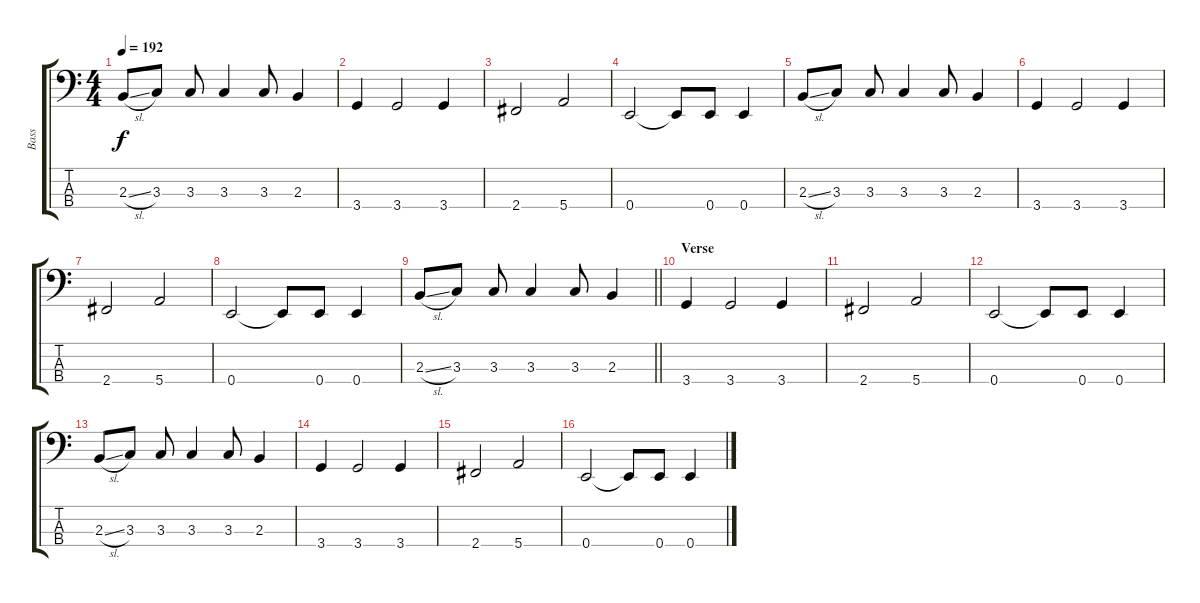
\track ("Bass" "Bass") {instrument electricbasspick}
\staff {score tabs}
\tuning (G2 D2 A1 E1) {hide}
\ts (4 4)
\tempo 192
\clef f4
\ks c
2.3{sl}.8{dy f} 3.3.8 3.3.8 3.3.4 3.3.8 2.3.4 |
3.4.4 3.4.2 3.4.4 |
2.4.2 5.4.2 |
0.4.2 0.4{t}.8 0.4.8 0.4.4 |
2.3{sl}.8 3.3.8 3.3.8 3.3.4 3.3.8 2.3.4 |
3.4.4 3.4.2 3.4.4 |
2.4.2 5.4.2 |
0.4.2 0.4{t}.8 0.4.8 0.4.4 |
\barLineRight lightlight
2.3{sl}.8 3.3.8 3.3.8 3.3.4 3.3.8 2.3.4 |
\section ("" "Verse ")
3.4.4 3.4.2 3.4.4 |
2.4.2 5.4.2 |
0.4.2 0.4{t}.8 0.4.8 0.4.4 |
2.3{sl}.8 3.3.8 3.3.8 3.3.4 3.3.8 2.3.4 |
3.4.4 3.4.2 3.4.4 |
2.4.2 5.4.2 |
0.4.2 0.4{t}.8 0.4.8 0.4.4
